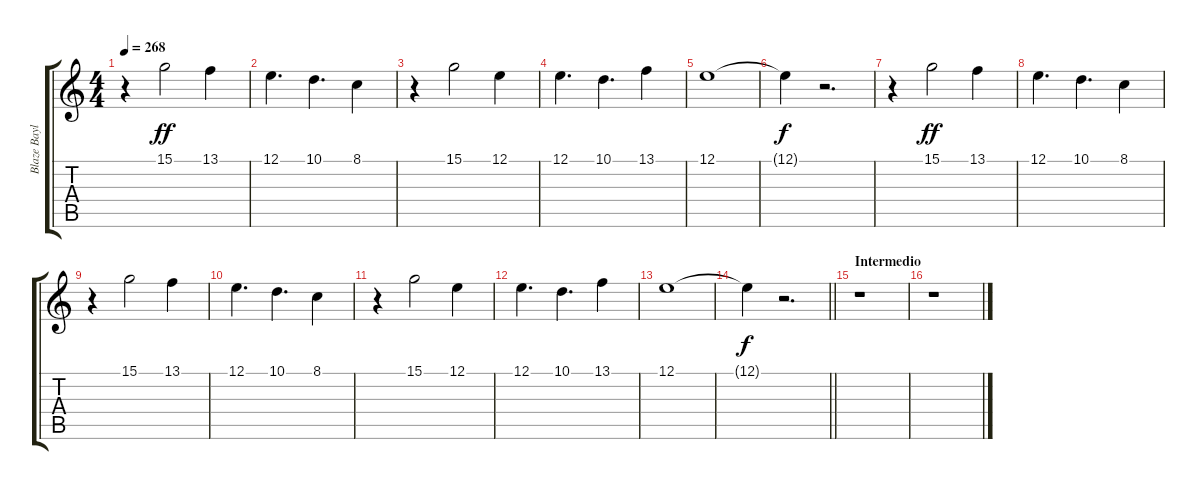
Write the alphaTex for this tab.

\track ("Blaze Bayley" "Blaze Bayl") {instrument voiceoohs}
\staff {score tabs}
\tuning (E4 B3 G3 D3 A2 E2) {hide}
\ts (4 4)
\tempo 268
\clef g2
\ks c
r.4{dy ff} 15.1.2 13.1.4 |
12.1.4{d} 10.1.4{d} 8.1.4 |
r.4 15.1.2 12.1.4 |
12.1.4{d} 10.1.4{d} 13.1.4 |
12.1.1 |
12.1{t}.4{dy f} r.2{d} |
r.4 15.1.2{dy ff} 13.1.4 |
12.1.4{d} 10.1.4{d} 8.1.4 |
r.4 15.1.2 13.1.4 |
12.1.4{d} 10.1.4{d} 8.1.4 |
r.4 15.1.2 12.1.4 |
12.1.4{d} 10.1.4{d} 13.1.4 |
12.1.1 |
\barLineRight lightlight
12.1{t}.4{dy f} r.2{d} |
\section ("" "Intermedio")
r.1 |
r.1
